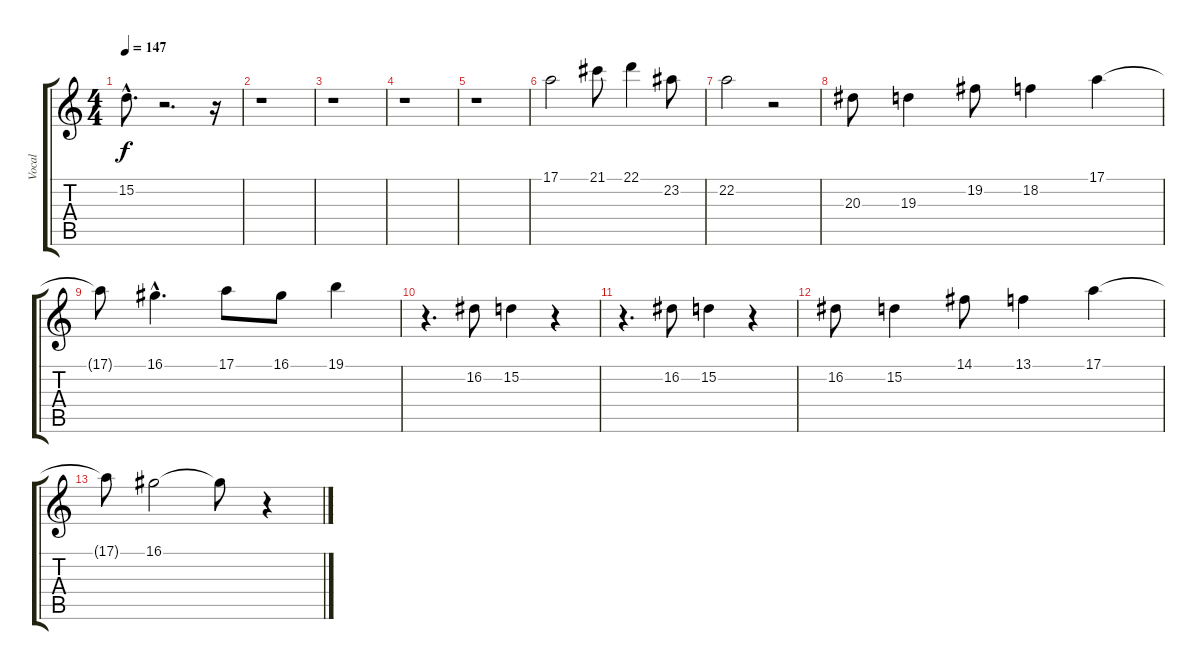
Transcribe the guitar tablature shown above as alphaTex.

\track ("Vocal" "Vocal") {instrument voiceoohs}
\staff {score tabs}
\tuning (E4 B3 G3 D3 A2 E2) {hide}
\ts (4 4)
\tempo 147
\clef g2
\ks c
15.2{hac}.8{d dy f} r.2{d} r.16 |
r.1 |
r.1 |
r.1 |
r.1 |
17.1.2 21.1.8 22.1.4 23.2.8 |
22.2.2 r.2 |
20.3.8 19.3.4 19.2.8 18.2.4 17.1.4 |
17.1{t}.8 16.1{hac}.4{d} 17.1.8 16.1.8 19.1.4 |
r.4{d} 16.2.8 15.2.4 r.4 |
r.4{d} 16.2.8 15.2.4 r.4 |
16.2.8 15.2.4 14.1.8 13.1.4 17.1.4 |
17.1{t}.8 16.1.2 16.1{t}.8 r.4
